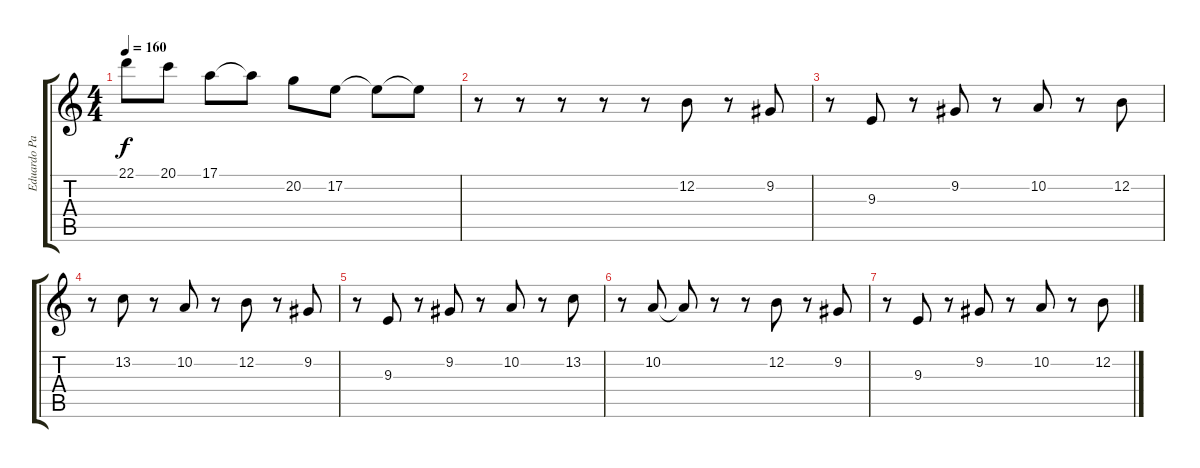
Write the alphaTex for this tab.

\track ("Eduardo Parra" "Eduardo Pa") {instrument electricpiano2}
\staff {score tabs}
\tuning (E4 B3 G3 D3 A2 E2) {hide}
\ts (4 4)
\tempo 160
\clef g2
\ks c
22.1.8{dy f} 20.1.8 17.1.8 17.1{t}.8 20.2.8 17.2.8 17.2{t}.8 17.2{t}.8 |
r.8{instrument electricpiano2} r.8 r.8 r.8 r.8 12.2.8 r.8 9.2.8 |
r.8 9.3.8 r.8 9.2.8 r.8 10.2.8 r.8 12.2.8 |
r.8 13.2.8 r.8 10.2.8 r.8 12.2.8 r.8 9.2.8 |
r.8 9.3.8 r.8 9.2.8 r.8 10.2.8 r.8 13.2.8 |
r.8 10.2.8 10.2{t}.8 r.8 r.8 12.2.8 r.8 9.2.8 |
r.8 9.3.8 r.8 9.2.8 r.8 10.2.8 r.8 12.2.8
